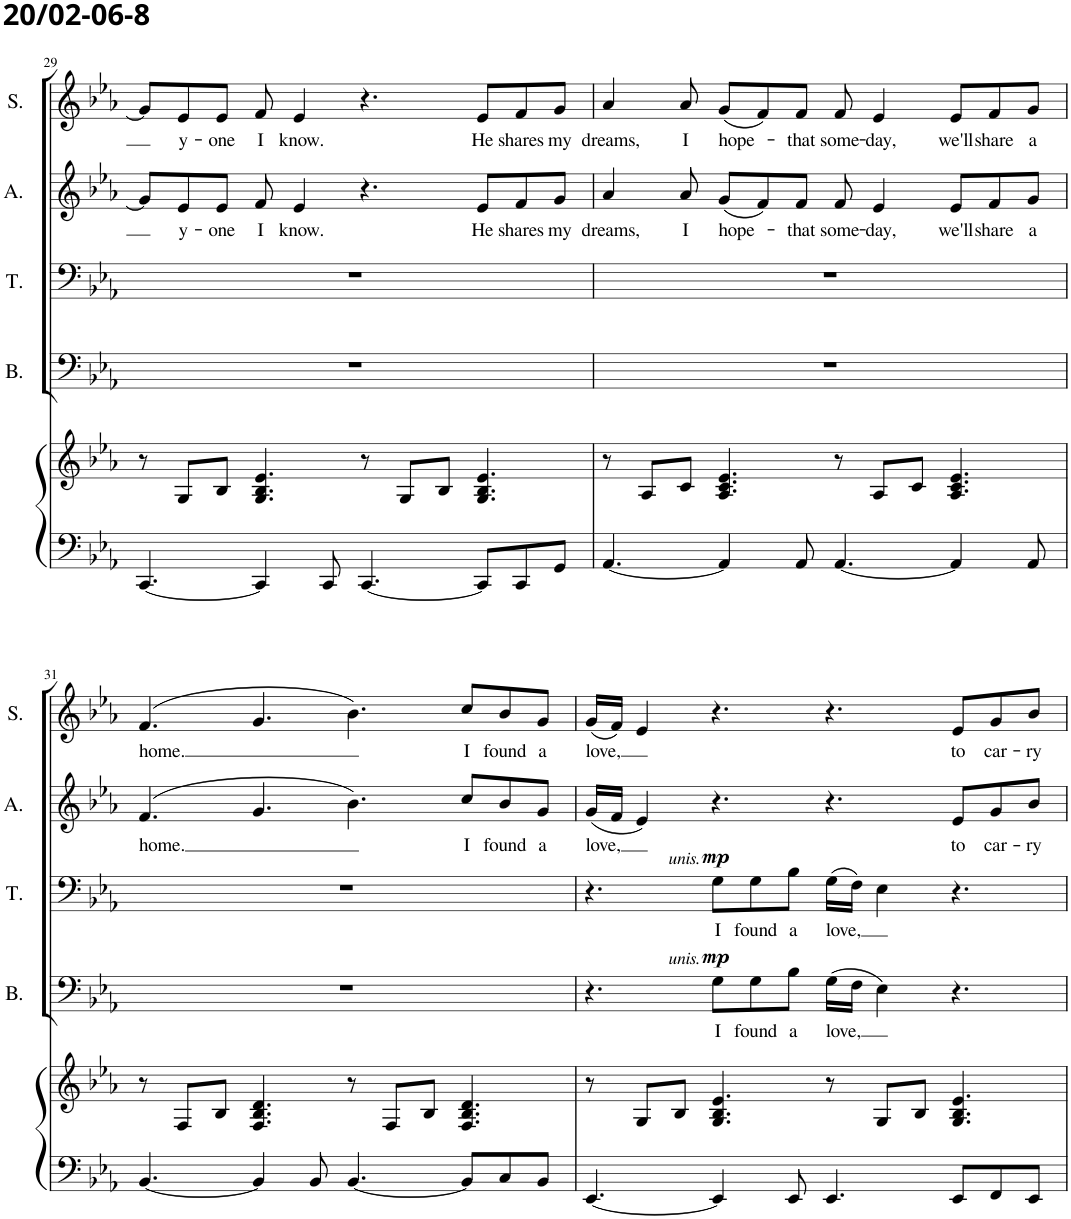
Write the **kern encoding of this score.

**kern	**kern	**kern	**text	**dynam	**kern	**text	**dynam	**kern	**text	**kern	**text
*part5	*part5	*part4	*part4	*part4	*part3	*part3	*part3	*part2	*part2	*part1	*part1
*staff6	*staff5	*staff4	*staff4	*staff4	*staff3	*staff3	*staff3	*staff2	*staff2	*staff1	*staff1
*I"Piano	*	*I"Bas	*	*	*I"Tenor	*	*	*I"Alt	*	*I"Sopraan	*
*I'Pno	*	*I'B.	*	*	*I'T.	*	*	*I'A.	*	*I'S.	*
!!LO:PB:g=z
*clefF4	*clefG2	*clefF4	*	*	*clefF4	*	*	*clefG2	*	*clefG2	*
*	*	*Trd12c21	*	*	*	*	*	*	*	*Trd1c2	*
*k[b-e-a-]	*k[b-e-a-]	*k[b-e-a-]	*	*	*k[b-e-a-]	*	*	*k[b-e-a-]	*	*k[b-e-a-]	*
*M12/8	*M12/8	*M12/8	*	*	*M12/8	*	*	*M12/8	*	*M12/8	*
=29	=29	=29	=29	=29	=29	=29	=29	=29	=29	=29	=29
[4.CC/	8r	1.r	.	.	1.r	.	.	8g/L]	.	8g/L]	.
!	!	!	!	!	!	!	!	!	!LO:LY:b	!	!LO:LY:b
.	8G/L	.	.	.	.	.	.	8e-/	y-	8e-/	y-
!	!	!	!	!	!	!	!	!	!LO:LY:b	!	!LO:LY:b
.	8B-/J	.	.	.	.	.	.	8e-/J	-one	8e-/J	-one
!	!	!	!	!	!	!	!	!	!LO:LY:b	!	!LO:LY:b
4CC/]	4.G/ 4.B-/ 4.e-/	.	.	.	.	.	.	8f/	I	8f/	I
!	!	!	!	!	!	!	!	!	!LO:LY:b	!	!LO:LY:b
.	.	.	.	.	.	.	.	4e-/	know.	4e-/	know.
8CC/	.	.	.	.	.	.	.	.	.	.	.
[4.CC/	8r	.	.	.	.	.	.	4.r	.	4.r	.
.	8G/L	.	.	.	.	.	.	.	.	.	.
.	8B-/J	.	.	.	.	.	.	.	.	.	.
!	!	!	!	!	!	!	!	!	!LO:LY:b	!	!LO:LY:b
8CC/L]	4.G/ 4.B-/ 4.e-/	.	.	.	.	.	.	8e-/L	He	8e-/L	He
!	!	!	!	!	!	!	!	!	!LO:LY:b	!	!LO:LY:b
8CC/	.	.	.	.	.	.	.	8f/	shares	8f/	shares
!	!	!	!	!	!	!	!	!	!LO:LY:b	!	!LO:LY:b
8GG/J	.	.	.	.	.	.	.	8g/J	my	8g/J	my
=30	=30	=30	=30	=30	=30	=30	=30	=30	=30	=30	=30
!	!	!	!	!	!	!	!	!	!LO:LY:b	!	!LO:LY:b
[4.AA-/	8r	1.r	.	.	1.r	.	.	4a-/	dreams,	4a-/	dreams,
.	8A-/L	.	.	.	.	.	.	.	.	.	.
!	!	!	!	!	!	!	!	!	!LO:LY:b	!	!LO:LY:b
.	8c/J	.	.	.	.	.	.	8a-/	I	8a-/	I
!	!	!	!	!	!	!	!	!	!LO:LY:b	!	!LO:LY:b
4AA-/]	4.A-/ 4.c/ 4.e-/	.	.	.	.	.	.	(8g/L	hope-	(8g/L	hope-
.	.	.	.	.	.	.	.	8f/)	.	8f/)	.
!	!	!	!	!	!	!	!	!	!LO:LY:b	!	!LO:LY:b
8AA-/	.	.	.	.	.	.	.	8f/J	-that	8f/J	-that
!	!	!	!	!	!	!	!	!	!LO:LY:b	!	!LO:LY:b
[4.AA-/	8r	.	.	.	.	.	.	8f/	some-	8f/	some-
!	!	!	!	!	!	!	!	!	!LO:LY:b	!	!LO:LY:b
.	8A-/L	.	.	.	.	.	.	4e-/	-day,	4e-/	-day,
.	8c/J	.	.	.	.	.	.	.	.	.	.
!	!	!	!	!	!	!	!	!	!LO:LY:b	!	!LO:LY:b
4AA-/]	4.A-/ 4.c/ 4.e-/	.	.	.	.	.	.	8e-/L	we'll	8e-/L	we'll
!	!	!	!	!	!	!	!	!	!LO:LY:b	!	!LO:LY:b
.	.	.	.	.	.	.	.	8f/	share	8f/	share
!	!	!	!	!	!	!	!	!	!LO:LY:b	!	!LO:LY:b
8AA-/	.	.	.	.	.	.	.	8g/J	a	8g/J	a
!!LO:LB:g=z
=31	=31	=31	=31	=31	=31	=31	=31	=31	=31	=31	=31
!	!	!	!	!	!	!	!	!	!LO:LY:b	!	!LO:LY:b
[4.BB-/	8r	1.r	.	.	1.r	.	.	(4.f/	home.	(4.f/	home.
.	8F/L	.	.	.	.	.	.	.	.	.	.
.	8B-/J	.	.	.	.	.	.	.	.	.	.
4BB-/]	4.F/ 4.B-/ 4.d/	.	.	.	.	.	.	4.g/	.	4.g/	.
8BB-/	.	.	.	.	.	.	.	.	.	.	.
[4.BB-/	8r	.	.	.	.	.	.	4.b-\)	.	4.b-\)	.
.	8F/L	.	.	.	.	.	.	.	.	.	.
.	8B-/J	.	.	.	.	.	.	.	.	.	.
!	!	!	!	!	!	!	!	!	!LO:LY:b	!	!LO:LY:b
8BB-/L]	4.F/ 4.B-/ 4.d/	.	.	.	.	.	.	8cc/L	I	8cc/L	I
!	!	!	!	!	!	!	!	!	!LO:LY:b	!	!LO:LY:b
8C/	.	.	.	.	.	.	.	8b-/	found	8b-/	found
!	!	!	!	!	!	!	!	!	!LO:LY:b	!	!LO:LY:b
8BB-/J	.	.	.	.	.	.	.	8g/J	a	8g/J	a
=32	=32	=32	=32	=32	=32	=32	=32	=32	=32	=32	=32
!	!	!	!	!	!	!	!	!	!LO:LY:b	!	!LO:LY:b
[4.EE-/	8r	4.r	.	.	4.r	.	.	(16g/LL	love,	(16g/LL	love,
.	.	.	.	.	.	.	.	16f/JJ	.	16f/JJ)	.
.	8G/L	.	.	.	.	.	.	4e-/)	.	4e-/	.
.	8B-/J	.	.	.	.	.	.	.	.	.	.
!	!	!	!	!	!LO:TX:a:i:t=unis.	!	!	!	!	!	!
!	!	!LO:TX:a:i:t=unis.	!	!	!	!	!	!	!	!	!
!	!	!	!LO:LY:b	!LO:DY:a	!	!LO:LY:b	!LO:DY:a	!	!	!	!
4EE-/]	4.G/ 4.B-/ 4.e-/	8G\L	I	mp	8G\L	I	mp	4.r	.	4.r	.
!	!	!	!LO:LY:b	!	!	!LO:LY:b	!	!	!	!	!
.	.	8G\	found	.	8G\	found	.	.	.	.	.
!	!	!	!LO:LY:b	!	!	!LO:LY:b	!	!	!	!	!
8EE-/	.	8B-\J	a	.	8B-\J	a	.	.	.	.	.
!	!	!	!LO:LY:b	!	!	!LO:LY:b	!	!	!	!	!
4.EE-/	8r	(16G\LL	love,	.	(16G\LL	love,	.	4.r	.	4.r	.
.	.	16F\JJ	.	.	16F\JJ)	.	.	.	.	.	.
.	8G/L	4E-\)	.	.	4E-\	.	.	.	.	.	.
.	8B-/J	.	.	.	.	.	.	.	.	.	.
!	!	!	!	!	!	!	!	!	!LO:LY:b	!	!LO:LY:b
8EE-/L	4.G/ 4.B-/ 4.e-/	4.r	.	.	4.r	.	.	8e-/L	to	8e-/L	to
!	!	!	!	!	!	!	!	!	!LO:LY:b	!	!LO:LY:b
8FF/	.	.	.	.	.	.	.	8g/	car-	8g/	car-
!	!	!	!	!	!	!	!	!	!LO:LY:b	!	!LO:LY:b
8EE-/J	.	.	.	.	.	.	.	8b-/J	-ry	8b-/J	-ry
=	=	=	=	=	=	=	=	=	=	=	=
*-	*-	*-	*-	*-	*-	*-	*-	*-	*-	*-	*-
